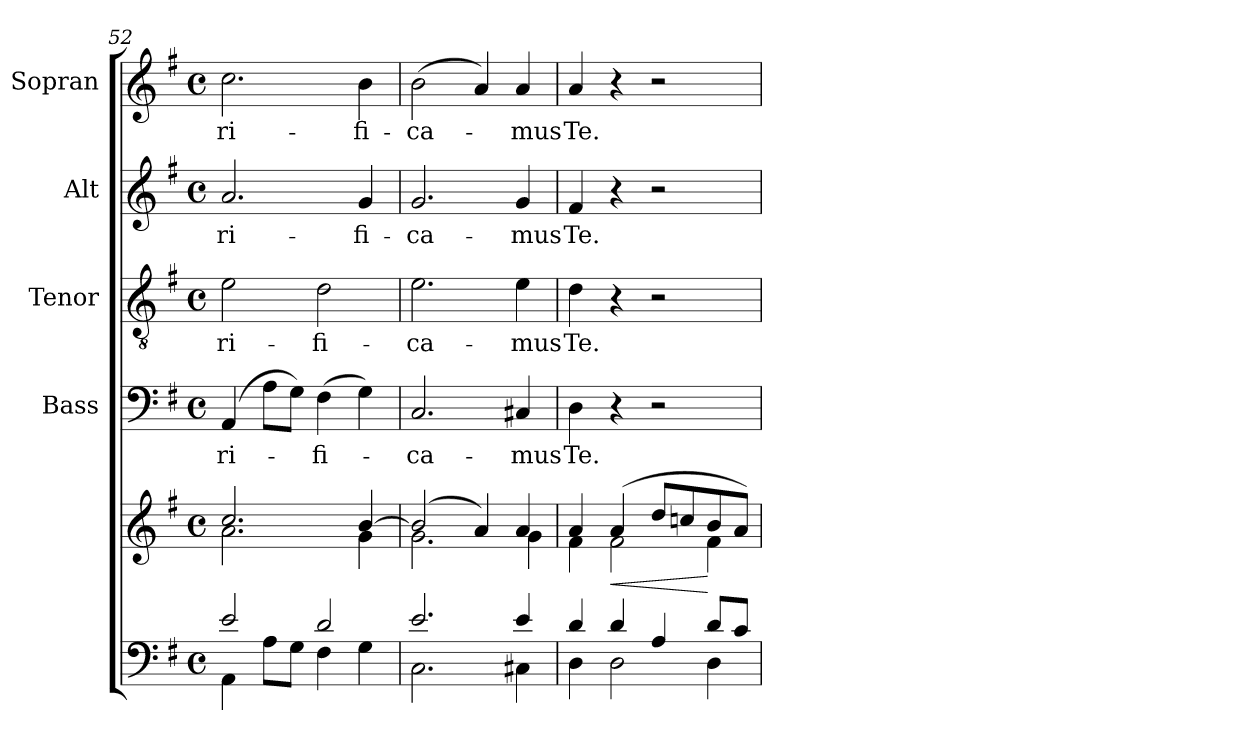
**kern	**kern	**dynam	**kern	**text	**kern	**text	**kern	**text	**kern	**text
*part5	*part5	*part5	*part4	*part4	*part3	*part3	*part2	*part2	*part1	*part1
*staff6	*staff5	*staff5/6	*staff4	*staff4	*staff3	*staff3	*staff2	*staff2	*staff1	*staff1
*	*	*	*I"Bass	*	*I"Tenor	*	*I"Alt	*	*I"Sopran	*
*	*	*	*I'B.	*	*I'T.	*	*I'A.	*	*I'S.	*
*clefF4	*clefG2	*	*clefF4	*	*clefGv2	*	*clefG2	*	*clefG2	*
*k[f#]	*k[f#]	*	*k[f#]	*	*k[f#]	*	*k[f#]	*	*k[f#]	*
*G:	*G:	*	*G:	*	*G:	*	*G:	*	*G:	*
*M4/4	*M4/4	*	*M4/4	*	*M4/4	*	*M4/4	*	*M4/4	*
*met(c)	*met(c)	*	*met(c)	*	*met(c)	*	*met(c)	*	*met(c)	*
=52	=52	=52	=52	=52	=52	=52	=52	=52	=52	=52
*^	*^	*	*	*	*	*	*	*	*	*
!	!	!	!	!	!	!LO:LY:b	!	!LO:LY:b	!	!LO:LY:b	!	!LO:LY:b
2e/	4AA\	2.cc/	2.a\	.	(4AA/	-ri-	2e\	-ri-	2.a/	-ri-	2.cc\	-ri-
.	8A\L	.	.	.	8A\L	.	.	.	.	.	.	.
.	8G\J	.	.	.	8G\J)	.	.	.	.	.	.	.
!	!	!	!	!	!	!LO:LY:b	!	!LO:LY:b	!	!	!	!
2d/	4F#\	.	.	.	(>4F#\	-fi-	2d\	-fi-	.	.	.	.
!	!	!	!	!	!	!	!	!	!	!LO:LY:b	!	!LO:LY:b
.	4G\	[>4b/	4g\	.	4G\)	.	.	.	4g/	-fi-	4b\	-fi-
!!LO:LB:g=z
=53	=53	=53	=53	=53	=53	=53	=53	=53	=53	=53	=53	=53
!	!	!	!	!	!	!LO:LY:b	!	!LO:LY:b	!	!LO:LY:b	!	!LO:LY:b
2.e/	2.C\	(2b/]	2.g\	.	2.C/	-ca-	2.e\	-ca-	2.g/	-ca-	(>2b\	-ca-
.	.	4a/)	.	.	.	.	.	.	.	.	4a/)	.
!	!	!	!	!	!	!LO:LY:b	!	!LO:LY:b	!	!LO:LY:b	!	!LO:LY:b
4e/	4C#X\	4a/	4g\	.	4C#X/	-mus	4e\	-mus	4g/	-mus	4a/	-mus
=54	=54	=54	=54	=54	=54	=54	=54	=54	=54	=54	=54	=54
!	!	!	!	!	!	!LO:LY:b	!	!LO:LY:b	!	!LO:LY:b	!	!LO:LY:b
4d/	4D\	4a/	4f#\	.	4D\	Te.	4d\	Te.	4f#/	Te.	4a/	Te.
!	!	!	!	!LO:HP:b	!	!	!	!	!	!	!	!
4d/	2D\	(4a/	2f#\	<	4r	.	4r	.	4r	.	4r	.
4A/	.	8dd/L	.	.	2r	.	2r	.	2r	.	2r	.
.	.	8ccn/	.	.	.	.	.	.	.	.	.	.
8d/L	4D\	8b/	4f#\	[	.	.	.	.	.	.	.	.
8c/J	.	8a/J)	.	.	.	.	.	.	.	.	.	.
*v	*v	*	*	*	*	*	*	*	*	*	*	*
*	*v	*v	*	*	*	*	*	*	*	*	*
=	=	=	=	=	=	=	=	=	=	=
*-	*-	*-	*-	*-	*-	*-	*-	*-	*-	*-
